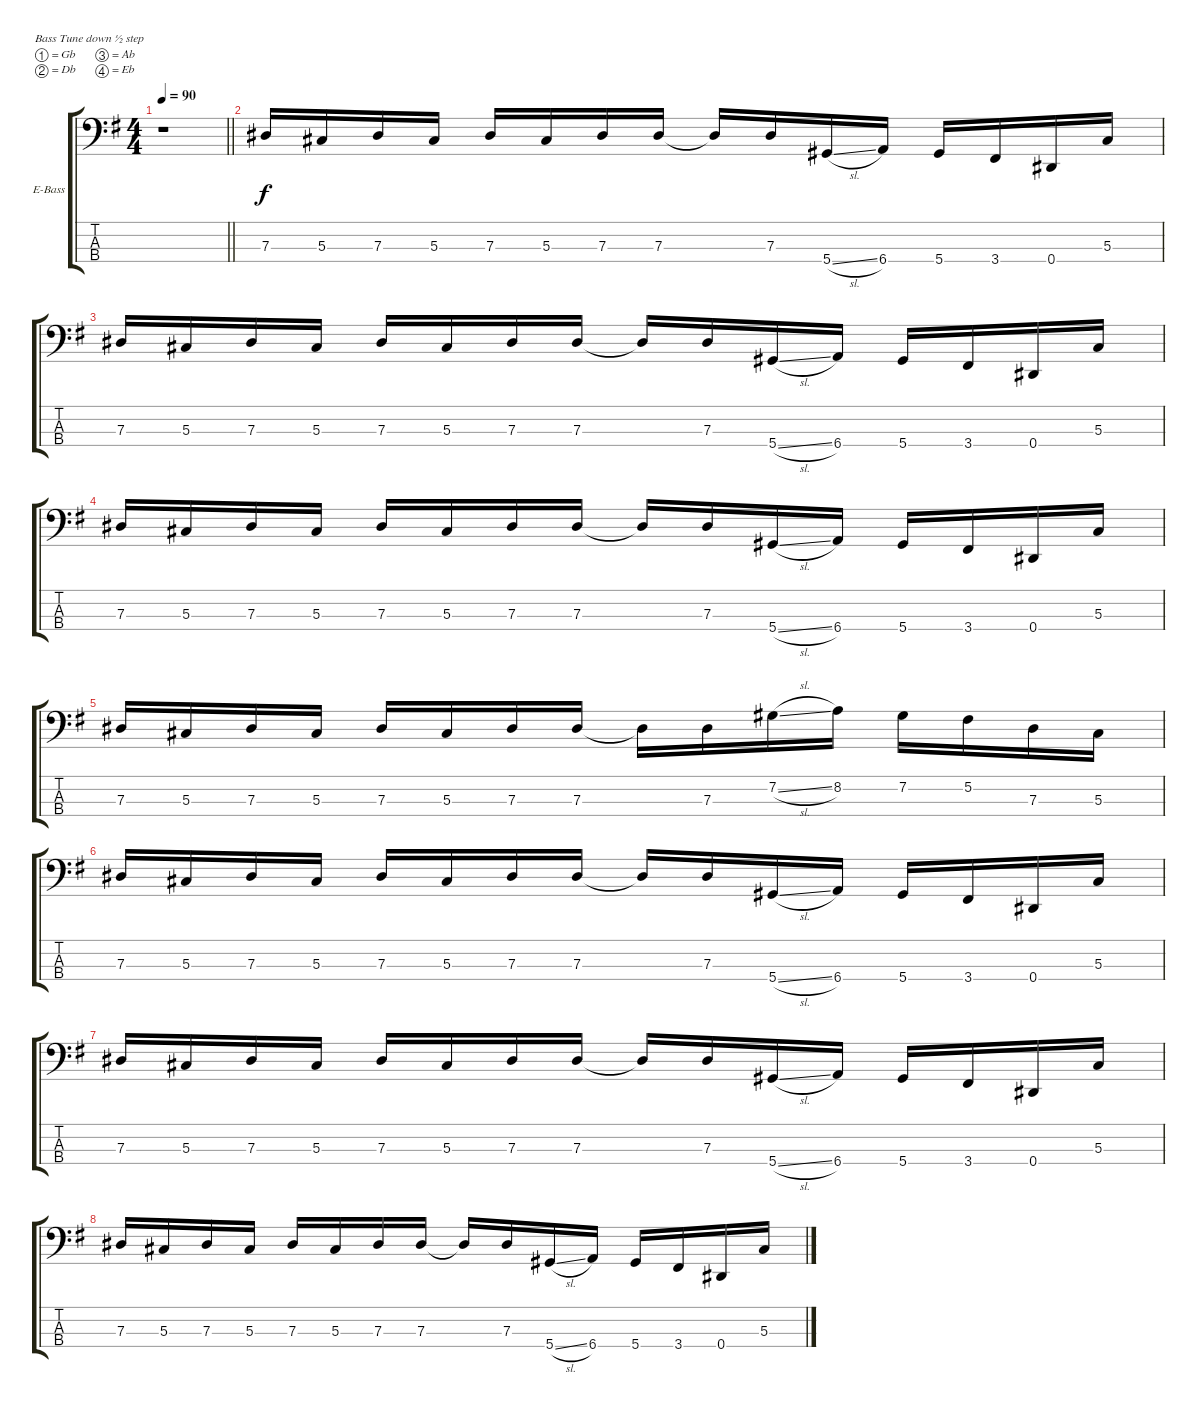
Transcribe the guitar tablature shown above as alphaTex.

\bracketExtendMode groupsimilarinstruments
\firstSystemTrackNameOrientation horizontal
\otherSystemsTrackNameOrientation horizontal
\track ("Untitled" "E-Bass") {instrument electricbasspick}
\staff {score tabs}
\tuning (Gb2 Db2 Ab1 Eb1)
\ts (4 4)
\beaming (8 2 2 2 2)
\tempo 90
\clef f4
\barLineRight lightlight
\ks g
r.1{dy f instrument electricbasspick} |
7.3.16 5.3.16 7.3.16 5.3.16 7.3.16 5.3.16 7.3.16 7.3.16 7.3{t}.16 7.3.16 5.4{sl}.16 6.4.16 5.4.16 3.4.16 0.4.16 5.3.16 |
7.3.16 5.3.16 7.3.16 5.3.16 7.3.16 5.3.16 7.3.16 7.3.16 7.3{t}.16 7.3.16 5.4{sl}.16 6.4.16 5.4.16 3.4.16 0.4.16 5.3.16 |
7.3.16 5.3.16 7.3.16 5.3.16 7.3.16 5.3.16 7.3.16 7.3.16 7.3{t}.16 7.3.16 5.4{sl}.16 6.4.16 5.4.16 3.4.16 0.4.16 5.3.16 |
7.3.16 5.3.16 7.3.16 5.3.16 7.3.16 5.3.16 7.3.16 7.3.16 7.3{t}.16 7.3.16 7.2{sl}.16 8.2.16 7.2.16 5.2.16 7.3.16 5.3.16 |
7.3.16 5.3.16 7.3.16 5.3.16 7.3.16 5.3.16 7.3.16 7.3.16 7.3{t}.16 7.3.16 5.4{sl}.16 6.4.16 5.4.16 3.4.16 0.4.16 5.3.16 |
7.3.16 5.3.16 7.3.16 5.3.16 7.3.16 5.3.16 7.3.16 7.3.16 7.3{t}.16 7.3.16 5.4{sl}.16 6.4.16 5.4.16 3.4.16 0.4.16 5.3.16 |
7.3.16 5.3.16 7.3.16 5.3.16 7.3.16 5.3.16 7.3.16 7.3.16 7.3{t}.16 7.3.16 5.4{sl}.16 6.4.16 5.4.16 3.4.16 0.4.16 5.3.16
